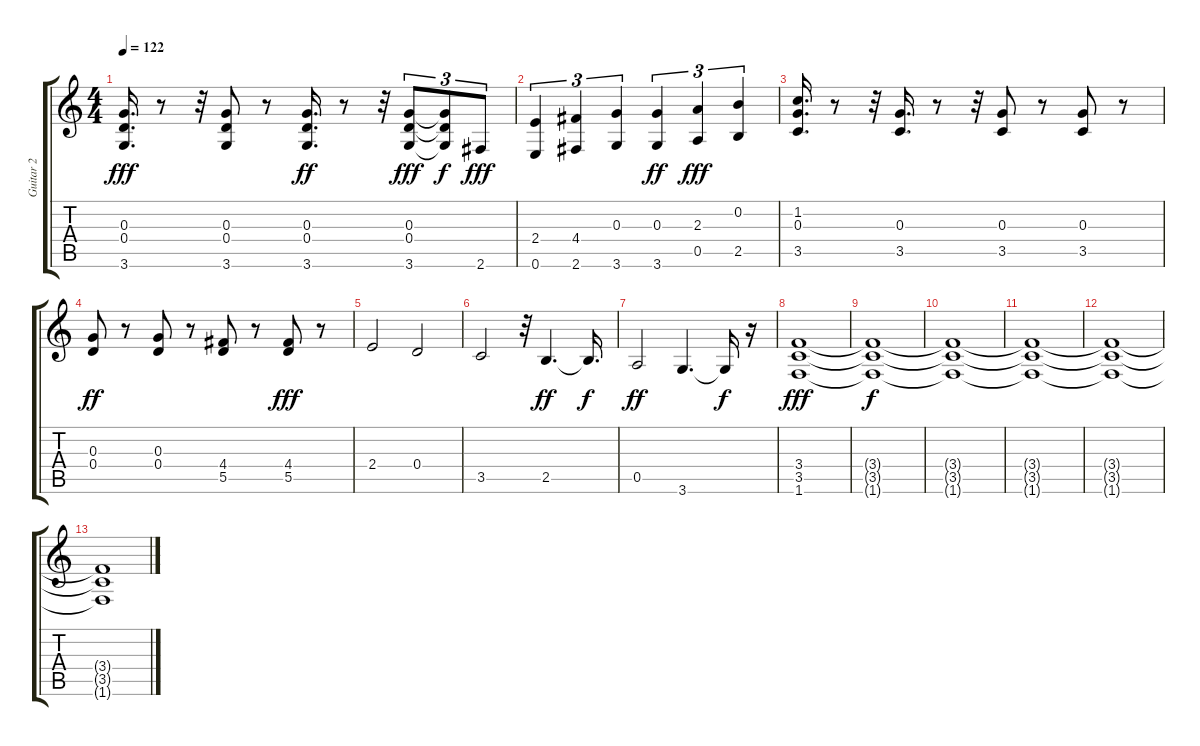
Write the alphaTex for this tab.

\track ("Guitar 2" "Guitar 2") {instrument distortionguitar}
\staff {score tabs}
\tuning (E4 B3 G3 D3 A2 E2) {hide}
\ts (4 4)
\tempo 122
\clef g2
\ks c
(0.3 0.4 3.6).16{d dy fff} r.8 r.32 (0.3 0.4 3.6).8 r.8 (0.3 0.4 3.6).16{d dy ff} r.8 r.32 (0.3 0.4 3.6).8{tu (3 2) dy fff} (0.3{t} 0.4{t} 3.6{t}).8{tu (3 2) dy f} 2.6.8{tu (3 2) dy fff} |
(2.4 0.6).4{tu (3 2)} (4.4 2.6).4{tu (3 2)} (0.3 3.6).4{tu (3 2)} (0.3 3.6).4{tu (3 2) dy ff} (2.3 0.5).4{tu (3 2) dy fff} (0.2 2.5).4{tu (3 2)} |
(1.2 0.3 3.5).16{d} r.8 r.32 (0.3 3.5).16{d} r.8 r.32 (0.3 3.5).8 r.8 (0.3 3.5).8 r.8 |
(0.3 0.4).8{dy ff} r.8 (0.3 0.4).8 r.8 (4.4 5.5).8 r.8 (4.4 5.5).8{dy fff} r.8 |
2.4.2 0.4.2 |
3.5.2 r.32 2.5.4{d dy ff} 2.5{t}.16{d dy f} |
0.5.2{dy ff} 3.6.4{d} 3.6{t}.16{dy f} r.16 |
(3.4 3.5 1.6).1{dy fff} |
(3.4{t} 3.5{t} 1.6{t}).1{dy f} |
(3.4{t} 3.5{t} 1.6{t}).1 |
(3.4{t} 3.5{t} 1.6{t}).1 |
(3.4{t} 3.5{t} 1.6{t}).1 |
(3.4{t} 3.5{t} 1.6{t}).1
